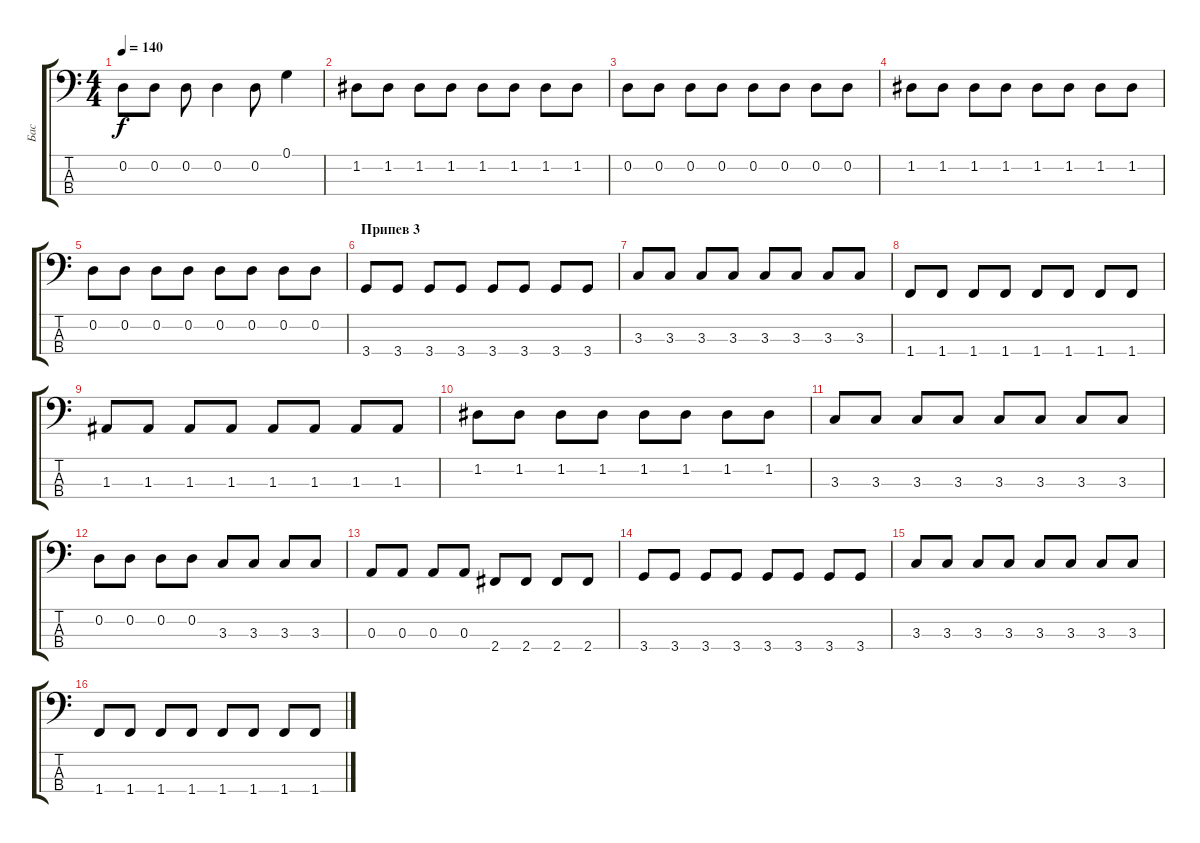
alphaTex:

\track ("Бас" "Бас") {instrument electricbassfinger}
\staff {score tabs}
\tuning (G2 D2 A1 E1) {hide}
\ts (4 4)
\tempo 140
\clef f4
\ks c
0.2.8{dy f} 0.2.8 0.2.8 0.2.4 0.2.8 0.1.4 |
1.2.8 1.2.8 1.2.8 1.2.8 1.2.8 1.2.8 1.2.8 1.2.8 |
0.2.8 0.2.8 0.2.8 0.2.8 0.2.8 0.2.8 0.2.8 0.2.8 |
1.2.8 1.2.8 1.2.8 1.2.8 1.2.8 1.2.8 1.2.8 1.2.8 |
0.2.8 0.2.8 0.2.8 0.2.8 0.2.8 0.2.8 0.2.8 0.2.8 |
\section ("" "Припев 3")
3.4.8 3.4.8 3.4.8 3.4.8 3.4.8 3.4.8 3.4.8 3.4.8 |
3.3.8 3.3.8 3.3.8 3.3.8 3.3.8 3.3.8 3.3.8 3.3.8 |
1.4.8 1.4.8 1.4.8 1.4.8 1.4.8 1.4.8 1.4.8 1.4.8 |
1.3.8 1.3.8 1.3.8 1.3.8 1.3.8 1.3.8 1.3.8 1.3.8 |
1.2.8 1.2.8 1.2.8 1.2.8 1.2.8 1.2.8 1.2.8 1.2.8 |
3.3.8 3.3.8 3.3.8 3.3.8 3.3.8 3.3.8 3.3.8 3.3.8 |
0.2.8 0.2.8 0.2.8 0.2.8 3.3.8 3.3.8 3.3.8 3.3.8 |
0.3.8 0.3.8 0.3.8 0.3.8 2.4.8 2.4.8 2.4.8 2.4.8 |
3.4.8 3.4.8 3.4.8 3.4.8 3.4.8 3.4.8 3.4.8 3.4.8 |
3.3.8 3.3.8 3.3.8 3.3.8 3.3.8 3.3.8 3.3.8 3.3.8 |
1.4.8 1.4.8 1.4.8 1.4.8 1.4.8 1.4.8 1.4.8 1.4.8
